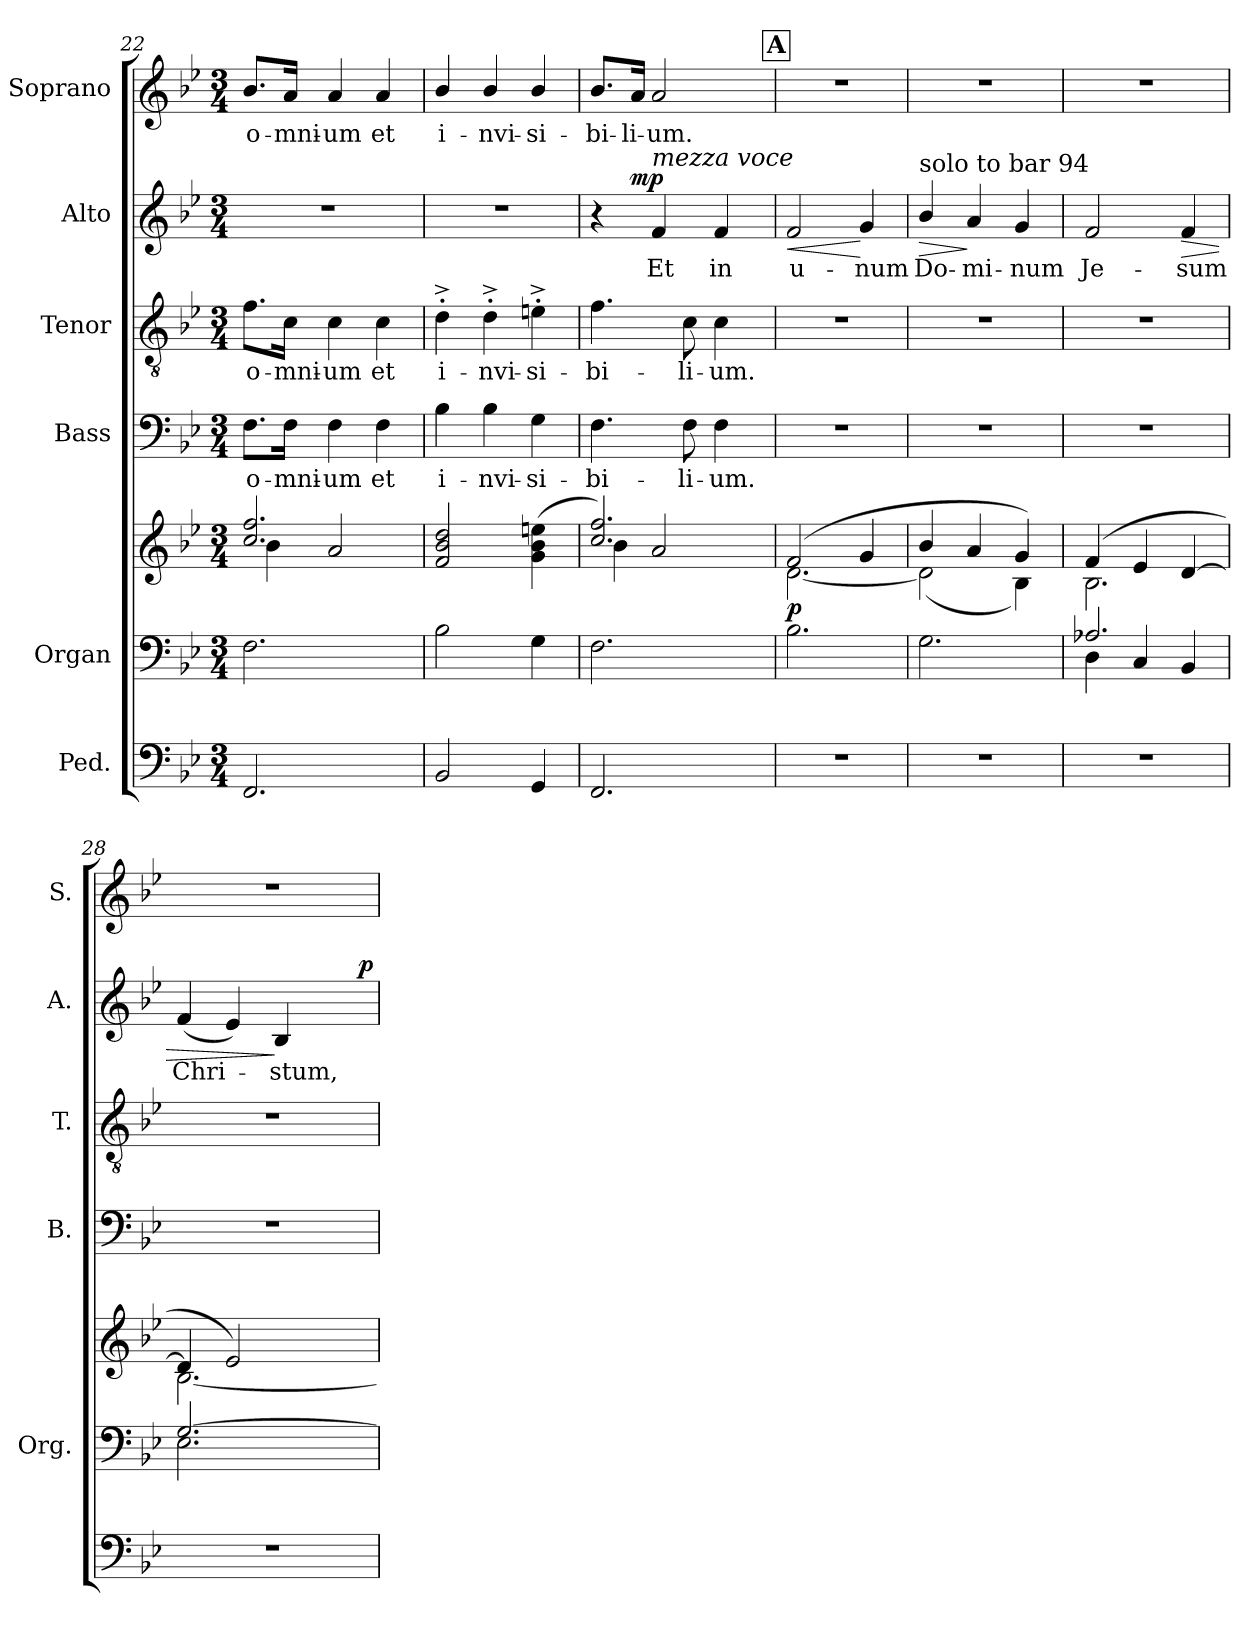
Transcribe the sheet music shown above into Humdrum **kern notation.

**kern	**kern	**kern	**dynam	**kern	**text	**kern	**text	**kern	**text	**dynam	**kern	**text
*part6	*part5	*part5	*part5	*part4	*part4	*part3	*part3	*part2	*part2	*part2	*part1	*part1
*staff7	*staff6	*staff5	*staff5/6	*staff4	*staff4	*staff3	*staff3	*staff2	*staff2	*staff2	*staff1	*staff1
*I"Ped.	*I"Organ	*	*	*I"Bass	*	*I"Tenor	*	*I"Alto	*	*	*I"Soprano	*
*	*I'Org.	*	*	*I'B.	*	*I'T.	*	*I'A.	*	*	*I'S.	*
*clefF4	*clefF4	*clefG2	*	*clefF4	*	*clefGv2	*	*clefG2	*	*	*clefG2	*
*	*	*	*	*	*	*ITrd7c12	*	*	*	*	*	*
*k[b-e-]	*k[b-e-]	*k[b-e-]	*	*k[b-e-]	*	*k[b-e-]	*	*k[b-e-]	*	*	*k[b-e-]	*
*B-:	*B-:	*B-:	*	*B-:	*	*B-:	*	*B-:	*	*	*B-:	*
*M3/4	*M3/4	*M3/4	*	*M3/4	*	*M3/4	*	*M3/4	*	*	*M3/4	*
=22	=22	=22	=22	=22	=22	=22	=22	=22	=22	=22	=22	=22
*	*	*^	*	*	*	*	*	*	*	*	*	*
!	!	!	!	!	!	!LO:LY:b:color=#000000	!	!	!	!	!	!	!
!	!	!	!	!	!	!	!	!LO:LY:b:color=#000000	!LO:N:vis=1	!	!	!	!
!	!	!	!	!	!	!	!	!	!	!	!	!	!LO:LY:b:color=#000000
2.FFi/	2.Fi\	2.cci/ 2.ffi	4b-i\	.	8.Fi\L	o-	8.Fi\L	o-	2.r	.	.	8.b-i/L	o-
!	!	!	!	!	!	!LO:LY:b:color=#000000	!	!	!	!	!	!	!
!	!	!	!	!	!	!	!	!LO:LY:b:color=#000000	!	!	!	!	!
!	!	!	!	!	!	!	!	!	!	!	!	!	!LO:LY:b:color=#000000
.	.	.	.	.	16Fi\Jk	-mni-	16Ci\Jk	-mni-	.	.	.	16ai/Jk	-mni-
!	!	!	!	!	!	!LO:LY:b:color=#000000	!	!	!	!	!	!	!
!	!	!	!	!	!	!	!	!LO:LY:b:color=#000000	!	!	!	!	!
!	!	!	!	!	!	!	!	!	!	!	!	!	!LO:LY:b:color=#000000
.	.	.	2ai/	.	4Fi\	-um	4Ci\	-um	.	.	.	4ai/	-um
!	!	!	!	!	!	!LO:LY:b:color=#000000	!	!	!	!	!	!	!
!	!	!	!	!	!	!	!	!LO:LY:b:color=#000000	!	!	!	!	!
!	!	!	!	!	!	!	!	!	!	!	!	!	!LO:LY:b:color=#000000
.	.	.	.	.	4Fi\	et	4Ci\	et	.	.	.	4ai/	et
*	*	*v	*v	*	*	*	*	*	*	*	*	*	*
=23	=23	=23	=23	=23	=23	=23	=23	=23	=23	=23	=23	=23
!	!	!	!	!	!LO:LY:b:color=#000000	!	!	!	!	!	!	!
!	!	!	!	!	!	!	!LO:LY:b:color=#000000	!LO:N:vis=1	!	!	!	!
!	!	!	!	!	!	!	!	!	!	!	!	!LO:LY:b:color=#000000
2BB-i/	2B-i\	2fi/ 2b-i 2ddi	.	4B-i\	i-	4D'^i\	i-	2.r	.	.	4b-i/	i-
!	!	!	!	!	!LO:LY:b:color=#000000	!	!	!	!	!	!	!
!	!	!	!	!	!	!	!LO:LY:b:color=#000000	!	!	!	!	!
!	!	!	!	!	!	!	!	!	!	!	!	!LO:LY:b:color=#000000
.	.	.	.	4B-i\	-nvi-	4D'^i\	-nvi-	.	.	.	4b-i/	-nvi-
!	!	!	!	!	!LO:LY:b:color=#000000	!	!	!	!	!	!	!
!	!	!	!	!	!	!	!LO:LY:b:color=#000000	!	!	!	!	!
!	!	!	!	!	!	!	!	!	!	!	!	!LO:LY:b:color=#000000
4GGi/	4Gi\	(4gi\ 4b-i 4eeni	.	4Gi\	-si-	4En'^i\	-si-	.	.	.	4b-i/	-si-
=24	=24	=24	=24	=24	=24	=24	=24	=24	=24	=24	=24	=24
*	*	*^	*	*	*	*	*	*	*	*	*	*
!	!	!	!	!	!	!LO:LY:b:color=#000000	!	!	!	!	!	!	!
!	!	!	!	!	!	!	!	!LO:LY:b:color=#000000	!	!	!	!	!
!	!	!	!	!	!	!	!	!	!LO:TX:a:t=SOLO	!	!	!	!
!	!	!	!	!	!	!	!	!	!	!	!	!	!LO:LY:b:color=#000000
*	*	*	*	*	*	*	*	*	*^	*	*	*	*
2.FFi/	2.Fi\	2.cci/ 2.ffi)	4b-i\	.	4.Fi\	-bi-	4.Fi\	-bi-	4r	8.ryy	.	.	8.b-i/L	-bi-
!	!	!	!	!	!	!	!	!	!	!	!	!	!	!LO:LY:b:color=#000000
.	.	.	.	.	.	.	.	.	.	2ryy	.	mp	16ai/Jk	-li-
!	!	!	!	!	!	!	!	!	!	!	!LO:LY:b:color=#000000	!	!	!
!	!	!	!	!	!	!	!	!	!LO:TX:a:i:t=mezza voce	!	!	!	!	!
!	!	!	!	!	!	!	!	!	!	!	!	!	!	!LO:LY:b:color=#000000
.	.	.	2ai/	.	.	.	.	.	4fi/	.	Et	.	2ai/	-um.
!	!	!	!	!	!	!LO:LY:b:color=#000000	!	!	!	!	!	!	!	!
!	!	!	!	!	!	!	!	!LO:LY:b:color=#000000	!	!	!	!	!	!
.	.	.	.	.	8Fi\	-li-	8Ci\	-li-	.	.	.	.	.	.
!	!	!	!	!	!	!LO:LY:b:color=#000000	!	!	!	!	!	!	!	!
!	!	!	!	!	!	!	!	!LO:LY:b:color=#000000	!	!	!	!	!	!
!	!	!	!	!	!	!	!	!	!	!	!LO:LY:b:color=#000000	!	!	!
.	.	.	.	.	4Fi\	-um.	4Ci\	-um.	4fi/	.	in	.	.	.
.	.	.	.	.	.	.	.	.	.	16ryy	.	.	.	.
!!LO:REH:place=s1:B:color=#000000:enc=box:fs=17.1408:t=A
=25	=25	=25	=25	=25	=25	=25	=25	=25	=25	=25	=25	=25	=25	=25
!LO:N:vis=1	!	!	!	!	!LO:N:vis=1	!	!LO:N:vis=1	!	!	!	!	!	!	!
*	*	*	*	*	*	*	*	*	*v	*v	*	*	*	*
*	*	*	*	*	*	*	*	*	*^	*	*	*	*
!	!	!	!	!	!	!	!	!	!	!	!LO:LY:b:color=#000000	!LO:HP:b	!LO:N:vis=1	!
*	*	*	*	*	*	*	*	*	*v	*v	*	*	*	*
2.r	2.B-i\	(2fi/	[2.di\	p	2.r	.	2.r	.	2fi/	u-	<	2.r	.
!	!	!	!	!	!	!	!	!	!	!LO:LY:b:color=#000000	!	!	!
.	.	4gi/	.	.	.	.	.	.	4gi/	-num	[	.	.
!!LO:LB:g=z
=26	=26	=26	=26	=26	=26	=26	=26	=26	=26	=26	=26	=26	=26
!LO:N:vis=1	!	!	!	!	!LO:N:vis=1	!	!LO:N:vis=1	!	!	!	!	!	!
!	!	!	!	!	!	!	!	!	!LO:TX:a:t=solo to bar 94	!	!	!	!
!	!	!	!	!	!	!	!	!	!	!LO:LY:b:color=#000000	!LO:HP:b	!LO:N:vis=1	!
2.r	2.Gi\	4b-i/	(2di\]	.	2.r	.	2.r	.	4b-i/	Do-	>	2.r	.
!	!	!	!	!	!	!	!	!	!	!LO:LY:b:color=#000000	!	!	!
.	.	4ai/	.	.	.	.	.	.	4ai/	-mi-	]	.	.
!	!	!	!	!	!	!	!	!	!	!LO:LY:b:color=#000000	!	!	!
.	.	4gi/)	4B-i\)	.	.	.	.	.	4gi/	-num	.	.	.
=27	=27	=27	=27	=27	=27	=27	=27	=27	=27	=27	=27	=27	=27
!LO:N:vis=1	!	!	!	!	!LO:N:vis=1	!	!LO:N:vis=1	!	!	!	!	!	!
*	*^	*	*	*	*	*	*	*	*	*	*	*	*
!	!	!	!	!	!	!	!	!	!	!	!LO:LY:b:color=#000000	!	!LO:N:vis=1	!
2.r	2.A-Xi/	4Di\	(4fi/	2.B-i\	.	2.r	.	2.r	.	2fi/	Je-	.	2.r	.
.	.	4Ci/	4e-i/	.	.	.	.	.	.	.	.	.	.	.
!	!	!	!	!	!	!	!	!	!	!	!LO:LY:b:color=#000000	!LO:HP:b	!	!
.	.	4BB-i/	[4di/	.	.	.	.	.	.	4fi/	-sum	>	.	.
=28	=28	=28	=28	=28	=28	=28	=28	=28	=28	=28	=28	=28	=28	=28
!LO:N:vis=1	!	!	!	!	!	!LO:N:vis=1	!	!LO:N:vis=1	!	!	!	!	!	!
!	!	!	!	!	!	!	!	!	!	!	!LO:LY:b:color=#000000	!	!LO:N:vis=1	!
*	*	*	*	*	*	*	*	*	*	*^	*	*	*	*
2.r	[2.Gi/	2.E-i\	4di/]	[2.B-i\	.	2.r	.	2.r	.	(4fi/	2ryy	Chri-	.	2.r	.
.	.	.	2e-i/)	.	.	.	.	.	.	4e-i/)	.	.	.	.	.
!	!	!	!	!	!	!	!	!	!	!	!	!LO:LY:b:color=#000000	!	!	!
.	.	.	.	.	.	.	.	.	.	4B-i/	8ryy	-stum,	]	.	.
.	.	.	.	.	.	.	.	.	.	.	16ryy	.	.	.	.
.	.	.	.	.	.	.	.	.	.	.	32ryy	.	.	.	.
.	.	.	.	.	.	.	.	.	.	.	64ryy	.	.	.	.
.	.	.	.	.	.	.	.	.	.	.	128...ryy	.	.	.	.
.	.	.	.	.	.	.	.	.	.	.	1024ryy	.	p	.	.
*	*v	*v	*	*	*	*	*	*	*	*v	*v	*	*	*	*
*	*	*v	*v	*	*	*	*	*	*	*	*	*	*
=	=	=	=	=	=	=	=	=	=	=	=	=
*-	*-	*-	*-	*-	*-	*-	*-	*-	*-	*-	*-	*-
